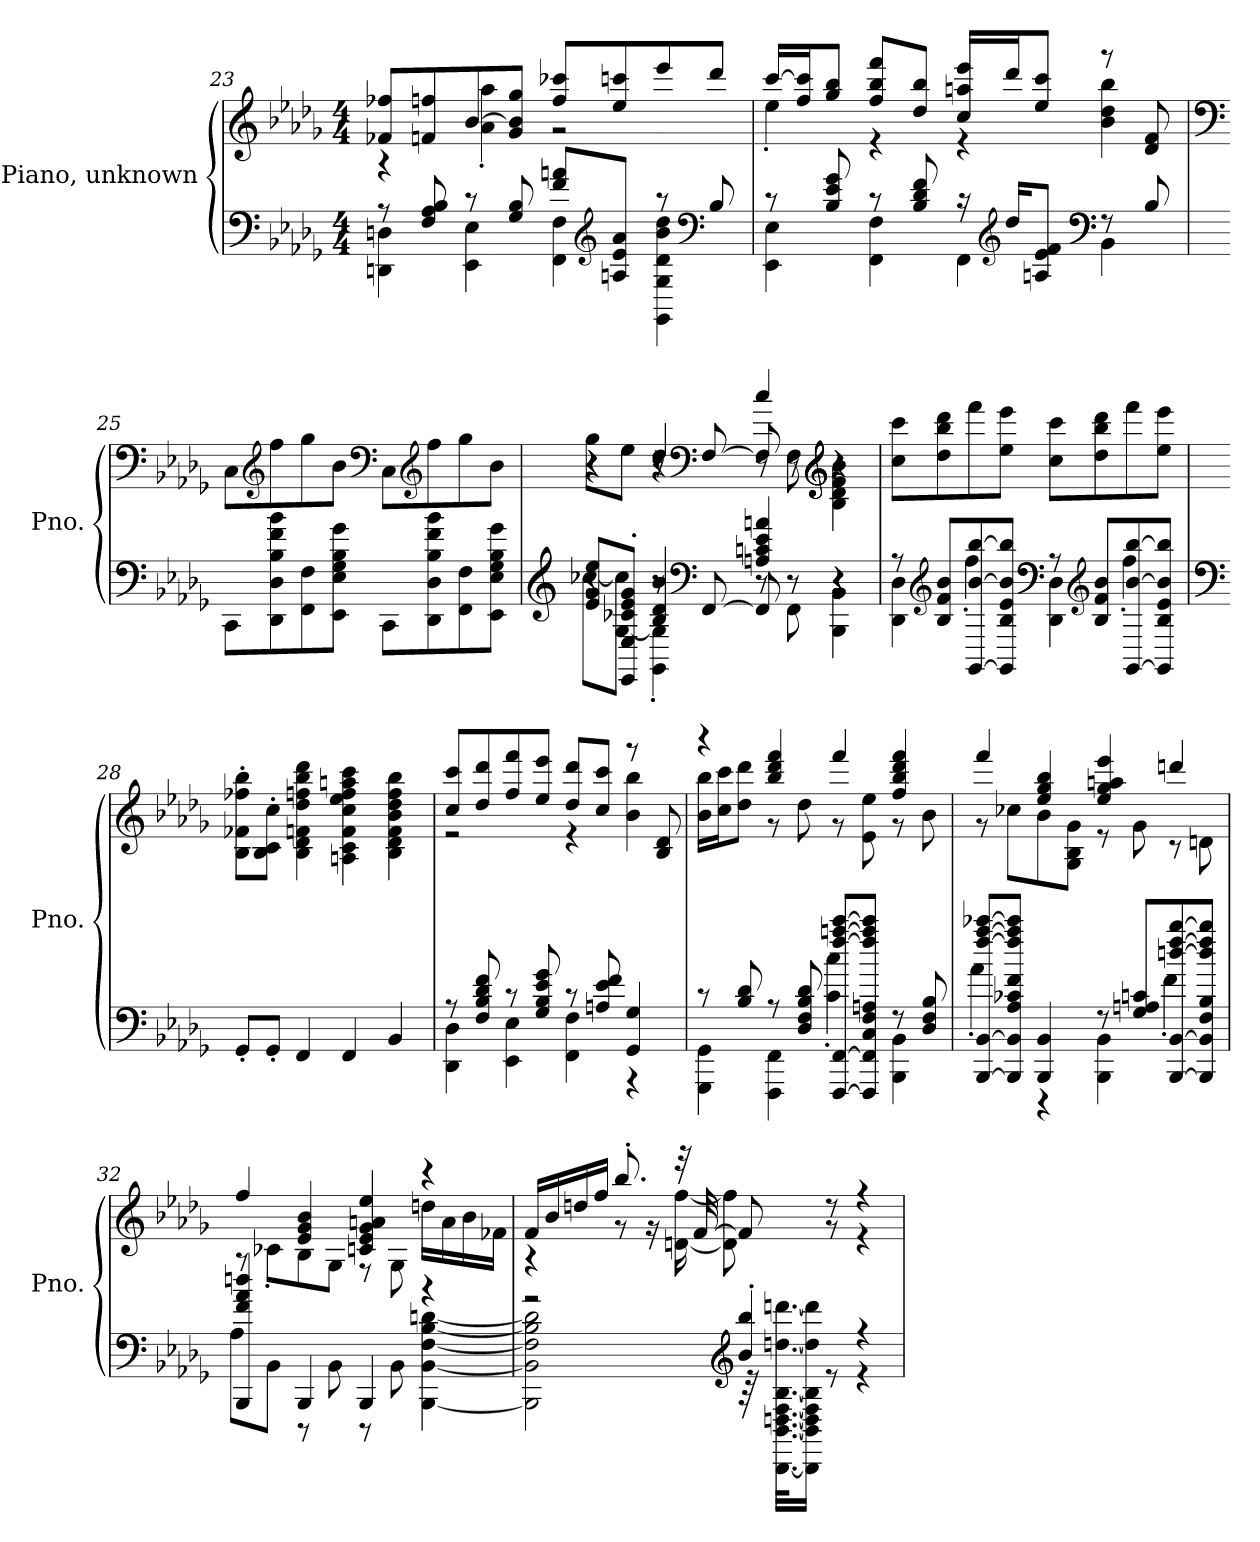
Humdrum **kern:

**kern	**kern
*part1	*part1
*staff2	*staff1
*I"Piano, unknown	*
*I'Pno.	*
!!LO:LB:g=z
*clefF4	*clefG2
*k[b-e-a-d-g-]	*k[b-e-a-d-g-]
*M4/4	*M4/4
=23	=23
*^	*^
8r	4DDn\ 4Dn\	8f-X/ 8ff-X/L	4r
8F/ 8A-/ 8B-/	.	8fn/ 8ffn/	.
8r	4EE-\ 4E-\	[8b-/	4a-\' 4aa-\'
8G-/ 8B-/	.	8g-/ 8b-/] 8gg-/J	.
8f/ 8an/L	4FF\ 4F\	8ff/ 8ccc-X/L	2r
*clefG2	*	*	*
8An/ 8e-/ 8a/J	.	8ee-/ 8cccn/	.
8r	4GG-\ 4G-\ 4d-\ 4b-\ 4dd-\	8eee-/	.
*clefF4	*	*	*
8B-/	.	8ddd-/J	.
=24	=24	=24	=24
8r	4EE-\ 4E-\	[16ccc/LL	4ee-'\
.	.	16ff/ 16ccc/]J	.
8B-/ 8e-/ 8g-/	.	8gg-/ 8bb-/J	.
8r	4FF\ 4F\	8ff/ 8bb-/ 8fff/L	4r
8B-/ 8d-/ 8f/	.	8dd-/ 8bb-/J	.
16r	4FF\	16cc/ 16aan/ 16eee-/LL	4r
*clefG2	*	*	*
16dd-/KL	.	16ddd-/J	.
8An/ 8e-/ 8f/J	.	8ee-/ 8ccc/J	.
*clefF4	*	*	*
8r	4BB-\	8r	4b-\ 4dd-\ 4bb-\
8B-/	.	8d-/ 8f/	.
*v	*v	*	*
*	*v	*v
!!LO:LB:g=z
=25	=25
*	*clefF4
8CC\L	8C\L
*	*clefG2
8DD-\ 8D-\ 8B-\ 8f\ 8b-\	8ff\
8FF\ 8F\	8gg-\
8EE-\ 8E-\ 8G-\ 8B-\ 8g-\J	8b-\J
*	*clefF4
8CC\L	8C\L
*	*clefG2
8DD-\ 8D-\ 8B-\ 8f\ 8b-\	8ff\
8FF\ 8F\	8gg-\
8EE-\ 8E-\ 8G-\ 8B-\ 8g-\J	8b-\J
=26	=26
*clefG2	*
*^	*^
*	*^	*	*^
8e-/ 8g-/ 8ee-/L	[8cc-X\L	4r	4r	8gg-\L	4r
8EE-/' 8E-/' 8c-X/' 8e-/' 8g-/'J	[8G-\ 8cc-\]J	.	.	8ee-\J	.
4B-/ 4d-/ 4b-/	4GG-\' 4G-\]'	8r	4dd-/	4r	8r
*clefF4	*	*	*clefF4	*	*
.	.	[8FF/	.	.	[8F/
4An/ 4cn/ 4e-/ 4an/	8r	8FF/]	4cc/	8r	8F/]
.	8FF\	8r	.	8F\	8r
*	*	*	*clefG2	*	*
4r	4BBB-\ 4BB-\	4r	4r	4B-\ 4d-\ 4f\ 4b-\	4r
*	*v	*v	*	*	*
*	*	*v	*v	*v
!!LO:LB:g=z
=27	=27	=27
8r	4DD-\ 4D-\	8cc\ 8ccc\L
*clefG2	*	*
8B-/ 8f/ 8b-/L	.	8dd-\ 8bb-\ 8ddd-\
[8GG-/ [8b-/ [8bb-/	4ff'\	8fff\
8GG-/] 8B-/ 8e-/ 8b-/] 8bb-/]J	.	8ee-\ 8eee-\J
*clefF4	*	*
8r	4DD-\ 4D-\	8cc\ 8ccc\L
*clefG2	*	*
8B-/ 8f/ 8b-/L	.	8dd-\ 8bb-\ 8ddd-\
[8GG-/ [8b-/ [8bb-/	4ff'\	8fff\
8GG-/] 8B-/ 8e-/ 8b-/] 8bb-/]J	.	8ee-\ 8eee-\J
*v	*v	*
=28	=28
*clefF4	*
8GG-'/L	8B-\' 8f-X\' 8ff-X\' 8bb-\'L
8GG-'/J	8B-\' 8c\' 8cc\'J
4FF/	4B-\ 4d-\ 4fn\ 4dd-\ 4ffn\ 4bb-\ 4ddd-\
4FF/	4An\ 4c\ 4f\ 4cc\ 4ee-\ 4ff\ 4aan\ 4ccc\
4BB-/	4B-\ 4d-\ 4f\ 4b-\ 4dd-\ 4ff\ 4bb-\
=29	=29
*^	*^
8r	4DD-\ 4D-\	8cc/ 8ccc/L	2r
8F/ 8B-/ 8d-/ 8f/	.	8dd-/ 8ddd-/	.
8r	4EE-\ 4E-\	8ff/ 8fff/	.
8G-/ 8B-/ 8e-/ 8g-/	.	8ee-/ 8eee-/J	.
8r	4FF\ 4F\	8dd-/ 8ddd-/L	4r
8An/ 8e-/ 8f/	.	8cc/ 8ccc/J	.
4GG-/ 4G-/	4r	8r	4b-\ 4bb-\
.	.	8B-/ 8d-/	.
!!LO:LB:g=z	!!
=30	=30	=30	=30
8r	4GGG-\ 4GG-\	4r	16b-\ 16bb-\LL
.	.	.	16cc\ 16ccc\J
8B-/ 8d-/	.	.	8dd-\ 8ddd-\J
8r	4FFF\ 4FF\	4bb-/ 4ddd-/ 4fff/	8r
8D-/ 8F/ 8B-/ 8d-/	.	.	8dd-\
[8FFF/ [8FF/ [8ff/ [8aan/ [8ccc/L	4c\' 4cc\'	4fff/	8r
8FFF/] 8FF/] 8C/ 8F/ 8An/ 8ff/] 8aa/] 8ccc/]J	.	.	8e-\ 8ee-\
8r	4BBB-\ 4BB-\	4ff/ 4bb-/ 4ddd-/ 4fff/	8r
8D-/ 8F/ 8B-/	.	.	8b-\
=31	=31	=31	=31
[8BBB-/ [8BB-/ [8ff/ [8aa-/ [8ccc-X/L	4a-'\	4fff/	8r
8BBB-/] 8BB-/] 8A-/ 8c-X/ 8f/ 8ff/] 8aa-/] 8ccc-/]J	.	.	8cc-X\L
4BBB-/ 4BB-/	4r	4ee-/ 4gg-/ 4bb-/	8b-\
.	.	.	8G-\ 8B-\ 8g-\J
8r	4BBB-\ 4BB-\	4ee-/ 4gg-/ 4aan/ 4eee-/	8r
8G-/ 8An/ 8cn/L	.	.	8g-\
[8BBB-/ [8BB-/ [8ddn/ [8ff/ [8bb-/	4f'\	4dddn/	8r
8BBB-/] 8BB-/] 8F/ 8B-/ 8dd/] 8ff/] 8bb-/]J	.	.	8dn\
!!LO:PB:g=z	!!
=32	=32	=32	=32
4BBB-/ 4f/ 4a-/ 4ddn/	8A-\L	4ff/	8r
.	8BB-\J	.	8c-X'\L
4BBB-/	8r	4e-/ 4g-/ 4b-/	8B-\
.	8BB-\	.	8G-\J
4BBB-/	8r	4cn/ 4e-/ 4g-/ 4an/ 4ee-/	8r
.	8BB-\	.	8G-\
4r	[4BBB-\ [4BB-\ [4F\ [4B-\ [4dn\	4r	16ddn\LL
.	.	.	16a\
.	.	.	16b-\
.	.	.	16f-X\JJ
=33	=33	=33	=33
2r	2BBB-\] 2BB-\] 2F\] 2B-\] 2d\]	16f/LL	4r
.	.	16b-/	.
.	.	16ddn/	.
.	.	16ff/JJ	.
.	.	8.bb-'/	8r
.	.	.	16r
.	.	32r	[16dn\ [16ff\
.	.	[32f/	.
*clefG2	*	*	*
4b-/' 4bb-/'	64r	8f/]	8d\] 8ff\]
.	[32.BBB-\ [32.BB-\ [32.Dn\ [32.F\ [32.B-\ [32.ddn\ [32.dddn\KLL	.	.
.	16BBB-\] 16BB-\] 16D\] 16F\] 16B-\] 16dd\] 16ddd\]JJ	.	.
.	8r	8r	8r
4r	4r	4r	4r
*v	*v	*	*
*	*v	*v
=	=
*-	*-
